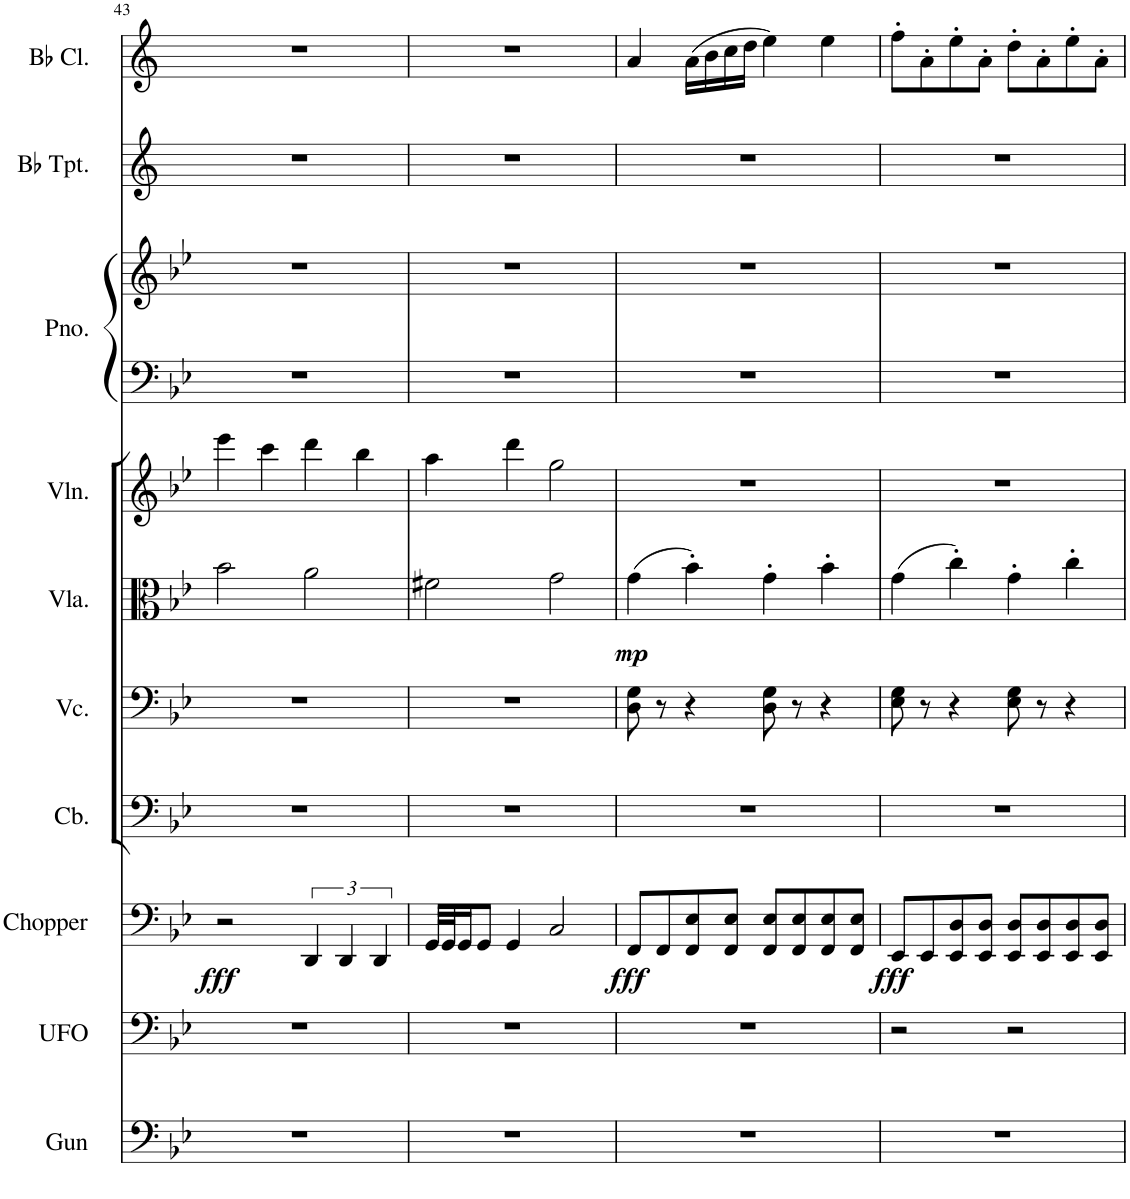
**kern	**kern	**kern	**dynam	**kern	**kern	**kern	**dynam	**kern	**kern	**kern	**kern	**kern
*part10	*part9	*part8	*part8	*part7	*part6	*part5	*part5	*part4	*part3	*part3	*part2	*part1
*staff11	*staff10	*staff9	*staff9	*staff8	*staff7	*staff6	*staff6	*staff5	*staff4	*staff3	*staff2	*staff1
*I"Gunshot	*I"UFO	*I"Helicopter	*	*I"Contrabass	*I"Violoncello	*I"Viola	*	*I"Violin	*I"Piano	*	*I"Bb Trumpet	*I"Bb Clarinet
*I'Gun	*I'UFO	*	*	*I'Cb.	*I'Vc.	*I'Vla.	*	*I'Vln.	*I'Pno.	*	*I'Bb Tpt.	*I'Bb Cl.
!!LO:PB:g=z
*clefF4	*clefF4	*clefF4	*	*clefF4	*clefF4	*clefC3	*	*clefG2	*clefF4	*clefG2	*clefG2	*clefG2
*	*	*	*	*Trd7c12	*	*	*	*	*	*	*Trd1c2	*Trd1c2
*k[b-e-]	*k[b-e-]	*k[b-e-]	*	*k[b-e-]	*k[b-e-]	*k[b-e-]	*	*k[b-e-]	*k[b-e-]	*k[b-e-]	*k[]	*k[]
*M4/4	*M4/4	*M4/4	*	*M4/4	*M4/4	*M4/4	*	*M4/4	*M4/4	*M4/4	*M4/4	*M4/4
=43	=43	=43	=43	=43	=43	=43	=43	=43	=43	=43	=43	=43
!	!	!	!LO:DY:b	!	!	!	!	!	!	!	!	!
1r	1r	2r	fff	1r	1r	2b-\	.	4eee-\	1r	1r	1r	1r
.	.	.	.	.	.	.	.	4ccc\	.	.	.	.
.	.	6DD/	.	.	.	2a\	.	4ddd\	.	.	.	.
.	.	6DD/	.	.	.	.	.	.	.	.	.	.
.	.	.	.	.	.	.	.	4bb-\	.	.	.	.
.	.	6DD/	.	.	.	.	.	.	.	.	.	.
=44	=44	=44	=44	=44	=44	=44	=44	=44	=44	=44	=44	=44
1r	1r	32GG/LLL	.	1r	1r	2f#X\	.	4aa\	1r	1r	1r	1r
.	.	32GG/J	.	.	.	.	.	.	.	.	.	.
.	.	16GG/J	.	.	.	.	.	.	.	.	.	.
.	.	8GG/J	.	.	.	.	.	.	.	.	.	.
.	.	4GG/	.	.	.	.	.	4ddd\	.	.	.	.
.	.	2C/	.	.	.	2g\	.	2gg\	.	.	.	.
=45	=45	=45	=45	=45	=45	=45	=45	=45	=45	=45	=45	=45
!	!	!	!LO:DY:b	!	!	!	!LO:DY:b	!	!	!	!	!
1r	1r	8FF/L	fff	1r	8D\ 8G\	(>4g\	mp	1r	1r	1r	1r	4a/
.	.	8FF/	.	.	8r	.	.	.	.	.	.	.
.	.	8FF/ 8E-/	.	.	4r	4b-'\)	.	.	.	.	.	(>16a\LL
.	.	.	.	.	.	.	.	.	.	.	.	16b\
.	.	8FF/ 8E-/J	.	.	.	.	.	.	.	.	.	16cc\
.	.	.	.	.	.	.	.	.	.	.	.	16dd\JJ
.	.	8FF/ 8E-/L	.	.	8D\ 8G\	4g'\	.	.	.	.	.	4ee\)
.	.	8FF/ 8E-/	.	.	8r	.	.	.	.	.	.	.
.	.	8FF/ 8E-/	.	.	4r	4b-'\	.	.	.	.	.	4ee\
.	.	8FF/ 8E-/J	.	.	.	.	.	.	.	.	.	.
=46	=46	=46	=46	=46	=46	=46	=46	=46	=46	=46	=46	=46
!	!	!	!LO:DY:b	!	!	!	!	!	!	!	!	!
1r	2r	8EE-/L	fff	1r	8E-\ 8G\	(>4g\	.	1r	1r	1r	1r	8ff'\L
.	.	8EE-/	.	.	8r	.	.	.	.	.	.	8a'\
.	.	8EE-/ 8D/	.	.	4r	4cc'\)	.	.	.	.	.	8ee'\
.	.	8EE-/ 8D/J	.	.	.	.	.	.	.	.	.	8a'\J
.	2r	8EE-/ 8D/L	.	.	8E-\ 8G\	4g'\	.	.	.	.	.	8dd'\L
.	.	8EE-/ 8D/	.	.	8r	.	.	.	.	.	.	8a'\
.	.	8EE-/ 8D/	.	.	4r	4cc'\	.	.	.	.	.	8ee'\
.	.	8EE-/ 8D/J	.	.	.	.	.	.	.	.	.	8a'\J
=	=	=	=	=	=	=	=	=	=	=	=	=
*-	*-	*-	*-	*-	*-	*-	*-	*-	*-	*-	*-	*-
